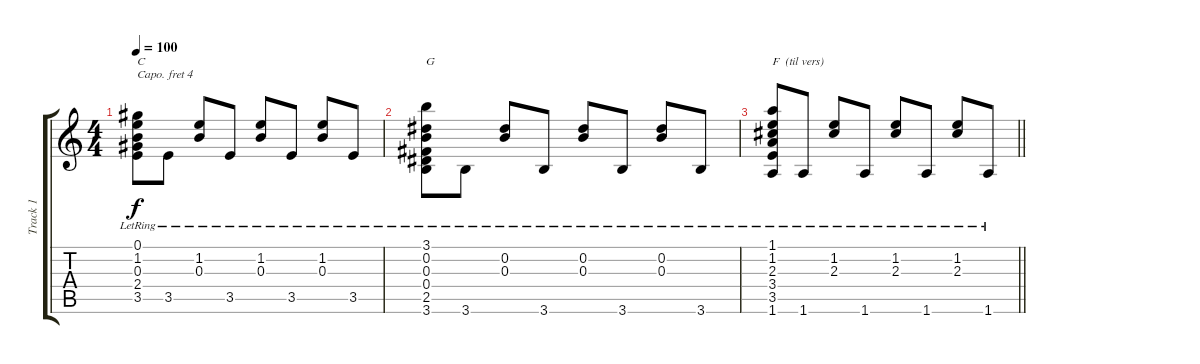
\track ("Track 1" "Track 1") {instrument acousticguitarsteel}
\staff {score tabs}
\capo 4
\tuning (E4 B3 G3 D3 A2 E2) {hide}
\ts (4 4)
\tempo 100
\clef g2
\ks c
(0.1{lr} 1.2{lr} 0.3{lr} 2.4{lr} 3.5{lr}).8{txt "C" dy f} 3.5{lr}.8 (1.2{lr} 0.3{lr}).8 3.5{lr}.8 (1.2{lr} 0.3{lr}).8 3.5{lr}.8 (1.2{lr} 0.3{lr}).8 3.5{lr}.8 |
(3.1{lr} 0.2{lr} 0.3{lr} 0.4{lr} 2.5{lr} 3.6{lr}).8{txt "G"} 3.6{lr}.8 (0.2{lr} 0.3{lr}).8 3.6{lr}.8 (0.2{lr} 0.3{lr}).8 3.6{lr}.8 (0.2{lr} 0.3{lr}).8 3.6{lr}.8 |
\barLineRight lightlight
(1.1{lr} 1.2{lr} 2.3{lr} 3.4{lr} 3.5{lr} 1.6{lr}).8{txt "F  (til vers)"} 1.6{lr}.8 (1.2{lr} 2.3{lr}).8 1.6{lr}.8 (1.2{lr} 2.3{lr}).8 1.6{lr}.8 (1.2{lr} 2.3{lr}).8 1.6{lr}.8
